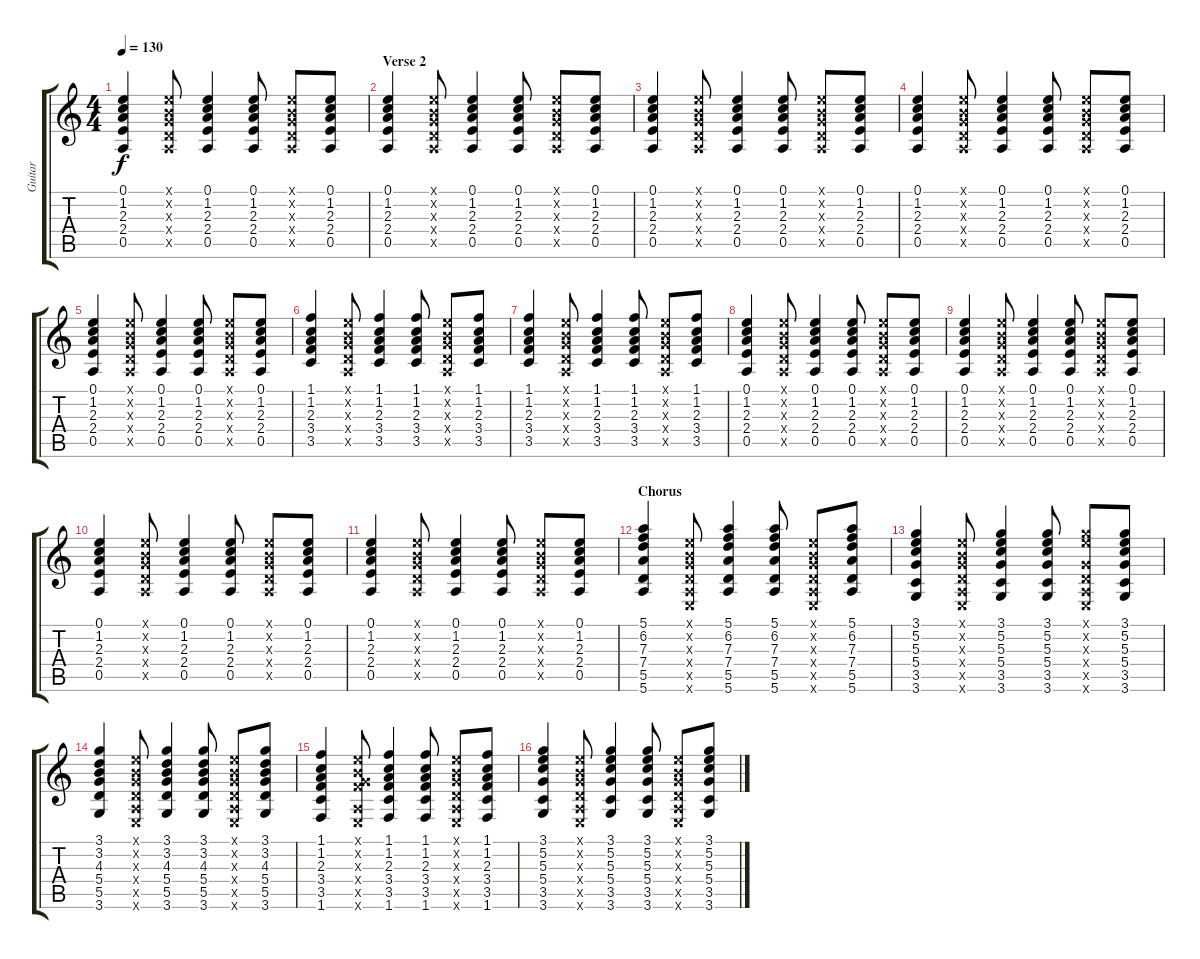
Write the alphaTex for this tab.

\track ("Guitar" "Guitar") {instrument overdrivenguitar}
\staff {score tabs}
\tuning (E4 B3 G3 D3 A2 E2) {hide}
\ts (4 4)
\tempo 130
\clef g2
\ks c
(0.1 1.2 2.3 2.4 0.5).4{dy f} (0.1{x} 0.2{x} 0.3{x} 0.4{x} 0.5{x}).8 (0.1 1.2 2.3 2.4 0.5).4 (0.1 1.2 2.3 2.4 0.5).8 (0.1{x} 0.2{x} 0.3{x} 0.4{x} 0.5{x}).8 (0.1 1.2 2.3 2.4 0.5).8 |
\section ("" "Verse 2")
(0.1 1.2 2.3 2.4 0.5).4 (0.1{x} 0.2{x} 0.3{x} 0.4{x} 0.5{x}).8 (0.1 1.2 2.3 2.4 0.5).4 (0.1 1.2 2.3 2.4 0.5).8 (0.1{x} 0.2{x} 0.3{x} 0.4{x} 0.5{x}).8 (0.1 1.2 2.3 2.4 0.5).8 |
(0.1 1.2 2.3 2.4 0.5).4 (0.1{x} 0.2{x} 0.3{x} 0.4{x} 0.5{x}).8 (0.1 1.2 2.3 2.4 0.5).4 (0.1 1.2 2.3 2.4 0.5).8 (0.1{x} 0.2{x} 0.3{x} 0.4{x} 0.5{x}).8 (0.1 1.2 2.3 2.4 0.5).8 |
(0.1 1.2 2.3 2.4 0.5).4 (0.1{x} 0.2{x} 0.3{x} 0.4{x} 0.5{x}).8 (0.1 1.2 2.3 2.4 0.5).4 (0.1 1.2 2.3 2.4 0.5).8 (0.1{x} 0.2{x} 0.3{x} 0.4{x} 0.5{x}).8 (0.1 1.2 2.3 2.4 0.5).8 |
(0.1 1.2 2.3 2.4 0.5).4 (0.1{x} 0.2{x} 0.3{x} 0.4{x} 0.5{x}).8 (0.1 1.2 2.3 2.4 0.5).4 (0.1 1.2 2.3 2.4 0.5).8 (0.1{x} 0.2{x} 0.3{x} 0.4{x} 0.5{x}).8 (0.1 1.2 2.3 2.4 0.5).8 |
(1.1 1.2 2.3 3.4 3.5).4 (0.1{x} 0.2{x} 0.3{x} 0.4{x} 0.5{x}).8 (1.1 1.2 2.3 3.4 3.5).4 (1.1 1.2 2.3 3.4 3.5).8 (0.1{x} 0.2{x} 0.3{x} 0.4{x} 0.5{x}).8 (1.1 1.2 2.3 3.4 3.5).8 |
(1.1 1.2 2.3 3.4 3.5).4 (0.1{x} 0.2{x} 0.3{x} 0.4{x} 0.5{x}).8 (1.1 1.2 2.3 3.4 3.5).4 (1.1 1.2 2.3 3.4 3.5).8 (0.1{x} 0.2{x} 0.3{x} 0.4{x} 0.5{x}).8 (1.1 1.2 2.3 3.4 3.5).8 |
(0.1 1.2 2.3 2.4 0.5).4 (0.1{x} 0.2{x} 0.3{x} 0.4{x} 0.5{x}).8 (0.1 1.2 2.3 2.4 0.5).4 (0.1 1.2 2.3 2.4 0.5).8 (0.1{x} 0.2{x} 0.3{x} 0.4{x} 0.5{x}).8 (0.1 1.2 2.3 2.4 0.5).8 |
(0.1 1.2 2.3 2.4 0.5).4 (0.1{x} 0.2{x} 0.3{x} 0.4{x} 0.5{x}).8 (0.1 1.2 2.3 2.4 0.5).4 (0.1 1.2 2.3 2.4 0.5).8 (0.1{x} 0.2{x} 0.3{x} 0.4{x} 0.5{x}).8 (0.1 1.2 2.3 2.4 0.5).8 |
(0.1 1.2 2.3 2.4 0.5).4 (0.1{x} 0.2{x} 0.3{x} 0.4{x} 0.5{x}).8 (0.1 1.2 2.3 2.4 0.5).4 (0.1 1.2 2.3 2.4 0.5).8 (0.1{x} 0.2{x} 0.3{x} 0.4{x} 0.5{x}).8 (0.1 1.2 2.3 2.4 0.5).8 |
(0.1 1.2 2.3 2.4 0.5).4 (0.1{x} 0.2{x} 0.3{x} 0.4{x} 0.5{x}).8 (0.1 1.2 2.3 2.4 0.5).4 (0.1 1.2 2.3 2.4 0.5).8 (0.1{x} 0.2{x} 0.3{x} 0.4{x} 0.5{x}).8 (0.1 1.2 2.3 2.4 0.5).8 |
\section ("" "Chorus")
(5.1 6.2 7.3 7.4 5.5 5.6).4{instrument electricguitarclean} (0.1{x} 0.2{x} 0.3{x} 0.4{x} 0.5{x} 0.6{x}).8 (5.1 6.2 7.3 7.4 5.5 5.6).4 (5.1 6.2 7.3 7.4 5.5 5.6).8 (0.1{x} 0.2{x} 0.3{x} 0.4{x} 0.5{x} 0.6{x}).8 (5.1 6.2 7.3 7.4 5.5 5.6).8 |
(3.1 5.2 5.3 5.4 3.5 3.6).4 (0.1{x} 0.2{x} 0.3{x} 0.4{x} 0.5{x} 0.6{x}).8 (3.1 5.2 5.3 5.4 3.5 3.6).4 (3.1 5.2 5.3 5.4 3.5 3.6).8 (3.1{x} 5.2{x} 0.3{x} 0.4{x} 0.5{x} 0.6{x}).8 (3.1 5.2 5.3 5.4 3.5 3.6).8 |
(3.1 3.2 4.3 5.4 5.5 3.6).4 (0.1{x} 0.2{x} 0.3{x} 0.4{x} 0.5{x} 0.6{x}).8 (3.1 3.2 4.3 5.4 5.5 3.6).4 (3.1 3.2 4.3 5.4 5.5 3.6).8 (0.1{x} 0.2{x} 0.3{x} 0.4{x} 0.5{x} 0.6{x}).8 (3.1 3.2 4.3 5.4 5.5 3.6).8 |
(1.1 1.2 2.3 3.4 3.5 1.6).4 (0.1{x} 0.2{x} 0.3{x} 3.4{x} 0.5{x} 0.6{x}).8 (1.1 1.2 2.3 3.4 3.5 1.6).4 (1.1 1.2 2.3 3.4 3.5 1.6).8 (0.1{x} 0.2{x} 0.3{x} 0.4{x} 0.5{x} 0.6{x}).8 (1.1 1.2 2.3 3.4 3.5 1.6).8 |
(3.1 5.2 5.3 5.4 3.5 3.6).4 (0.1{x} 0.2{x} 0.3{x} 0.4{x} 0.5{x} 0.6{x}).8 (3.1 5.2 5.3 5.4 3.5 3.6).4 (3.1 5.2 5.3 5.4 3.5 3.6).8 (0.1{x} 0.2{x} 0.3{x} 0.4{x} 0.5{x} 0.6{x}).8 (3.1 5.2 5.3 5.4 3.5 3.6).8
